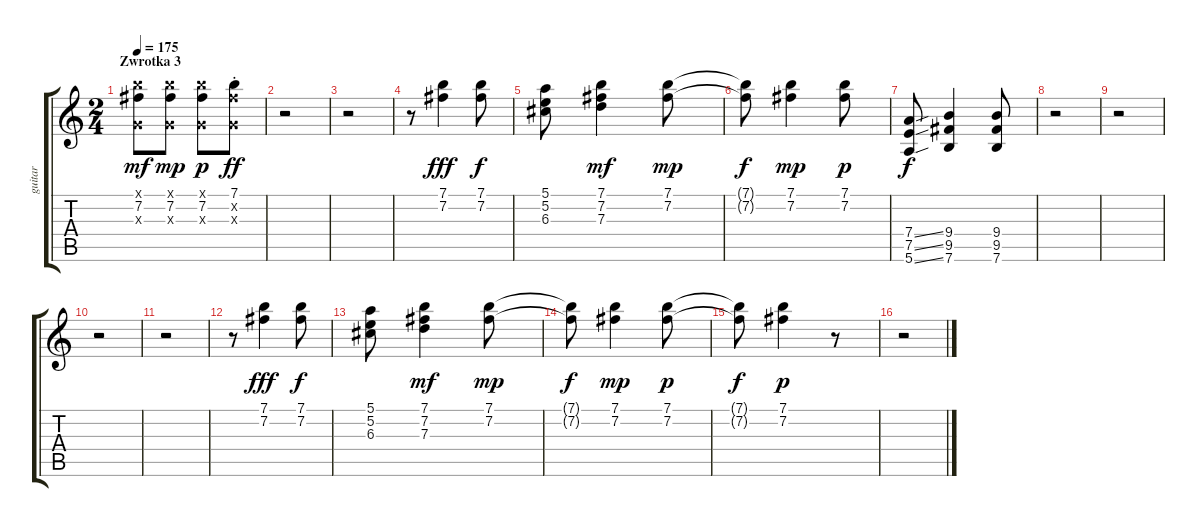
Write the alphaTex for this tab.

\track ("guitar" "guitar") {instrument acousticguitarsteel}
\staff {score tabs}
\tuning (E4 B3 G3 D3 A2 E2) {hide}
\ts (2 4)
\section ("" "Zwrotka 3")
\tempo 175
\clef g2
\ks c
(7.1{x} 7.2 0.3{x}).8{dy mf volume 11 balance 16} (7.1{x} 7.2 0.3{x}).8{dy mp} (7.1{x} 7.2 0.3{x}).8{dy p} (7.1{st} 7.2{x} 0.3{x}).8{dy ff} |
r.2 |
r.2 |
r.8 (7.1 7.2).4{dy fff} (7.1 7.2).8{dy f} |
(5.1 5.2 6.3).8 (7.1 7.2 7.3).4{dy mf} (7.1 7.2).8{dy mp} |
(7.1{t} 7.2{t}).8{dy f} (7.1 7.2).4{dy mp} (7.1 7.2).8{dy p} |
(7.4{ss} 7.5{ss} 5.6{ss}).8{dy f} (9.4 9.5 7.6).4 (9.4 9.5 7.6).8 |
r.2 |
r.2{volume 12 balance 0} |
r.2 |
r.2 |
r.8 (7.1 7.2).4{dy fff} (7.1 7.2).8{dy f} |
(5.1 5.2 6.3).8 (7.1 7.2 7.3).4{dy mf} (7.1 7.2).8{dy mp} |
(7.1{t} 7.2{t}).8{dy f} (7.1 7.2).4{dy mp} (7.1 7.2).8{dy p} |
(7.1{t} 7.2{t}).8{dy f} (7.1 7.2).4{dy p} r.8 |
r.2
